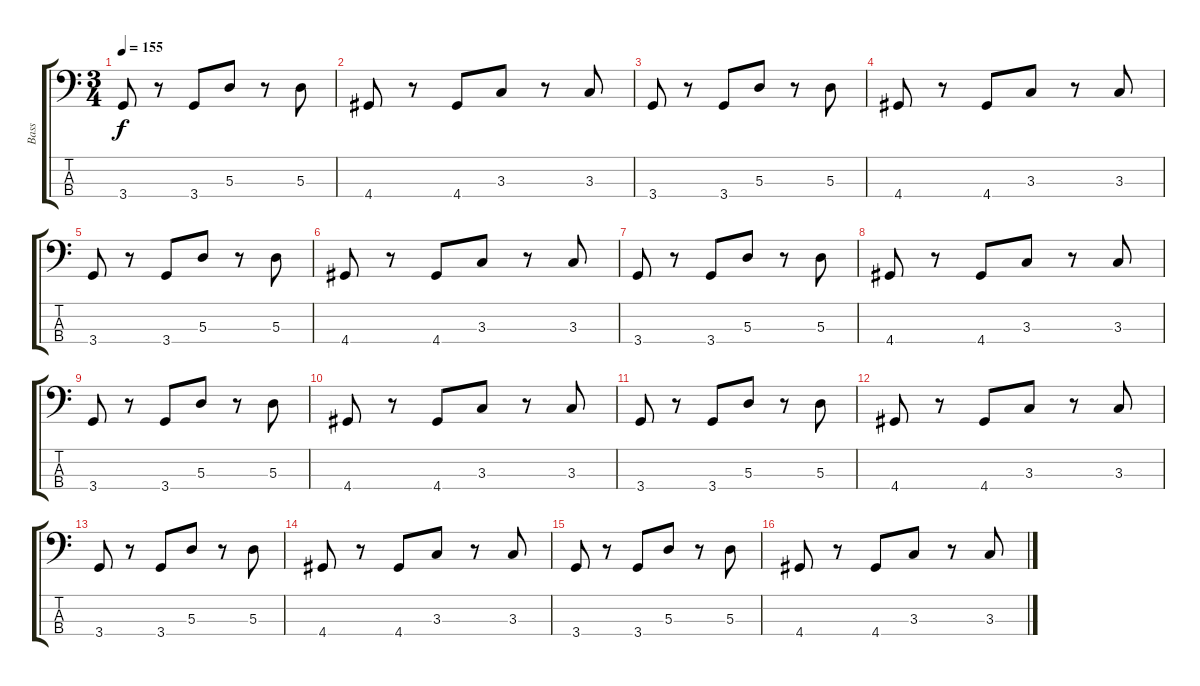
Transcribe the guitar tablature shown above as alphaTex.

\track ("Bass" "Bass") {instrument electricbassfinger}
\staff {score tabs}
\tuning (G2 D2 A1 E1) {hide}
\ts (3 4)
\tempo 155
\clef f4
\ks c
3.4.8{dy f} r.8 3.4.8 5.3.8 r.8 5.3.8 |
4.4.8 r.8 4.4.8 3.3.8 r.8 3.3.8 |
3.4.8 r.8 3.4.8 5.3.8 r.8 5.3.8 |
4.4.8 r.8 4.4.8 3.3.8 r.8 3.3.8 |
3.4.8 r.8 3.4.8 5.3.8 r.8 5.3.8 |
4.4.8 r.8 4.4.8 3.3.8 r.8 3.3.8 |
3.4.8 r.8 3.4.8 5.3.8 r.8 5.3.8 |
4.4.8 r.8 4.4.8 3.3.8 r.8 3.3.8 |
3.4.8 r.8 3.4.8 5.3.8 r.8 5.3.8 |
4.4.8 r.8 4.4.8 3.3.8 r.8 3.3.8 |
3.4.8 r.8 3.4.8 5.3.8 r.8 5.3.8 |
4.4.8 r.8 4.4.8 3.3.8 r.8 3.3.8 |
3.4.8 r.8 3.4.8 5.3.8 r.8 5.3.8 |
4.4.8 r.8 4.4.8 3.3.8 r.8 3.3.8 |
3.4.8 r.8 3.4.8 5.3.8 r.8 5.3.8 |
4.4.8 r.8 4.4.8 3.3.8 r.8 3.3.8
